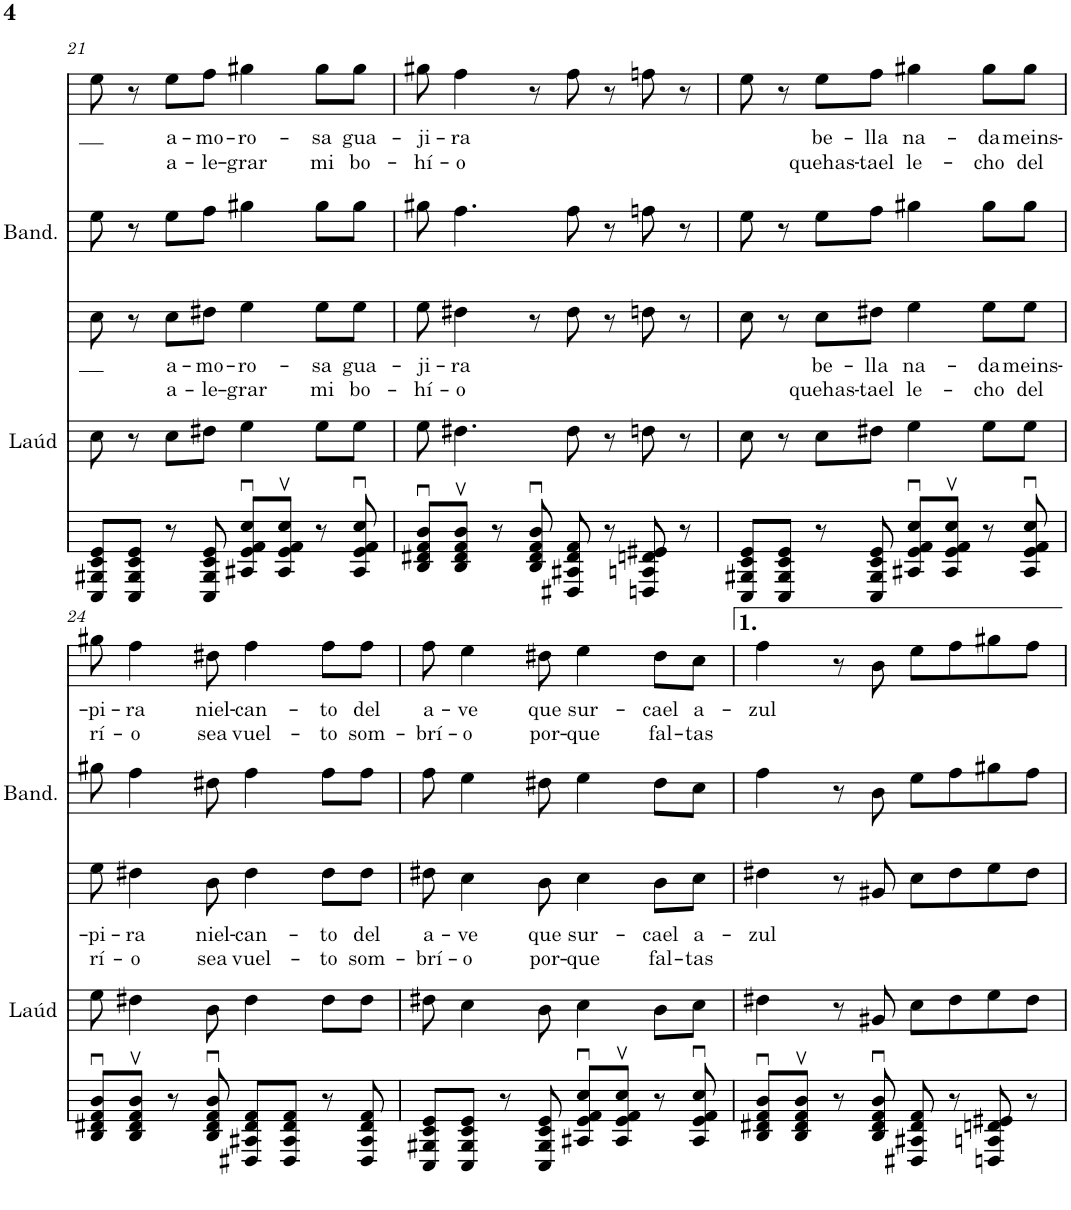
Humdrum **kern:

**kern	**kern	**kern	**text	**text	**kern	**kern	**text	**text
*part5	*part4	*part3	*part3	*part3	*part2	*part1	*part1	*part1
*staff5	*staff4	*staff3	*staff3	*staff3	*staff2	*staff1	*staff1	*staff1
*I"Guitarra	*I"Laúd	*I"Bajo	*	*	*I"Bandurria	*I"Barítono	*	*
*	*I'Laúd	*	*	*	*I'Band.	*	*	*
!!LO:PB:g=z
*clefGv2	*clefGv2	*clefGv2	*	*	*clefG2	*clefG2	*	*
*k[f#c#]	*k[f#c#]	*k[f#c#]	*	*	*k[f#c#]	*k[f#c#]	*	*
*M4/4	*M4/4	*M4/4	*	*	*M4/4	*M4/4	*	*
=21	=21	=21	=21	=21	=21	=21	=21	=21
8CC#/ 8GG#X/ 8C#/ 8E/L	8c#\	8c#\	.	.	8ee\	8ee\	.	.
8CC#/ 8GG#/ 8C#/ 8E/J	8r	8r	.	.	8r	8r	.	.
!	!	!	!LO:LY:b	!LO:LY:b	!	!	!LO:LY:b	!LO:LY:b
8r	8c#\L	8c#\L	a-	a-	8ee\L	8ee\L	a-	a-
!	!	!	!LO:LY:b	!LO:LY:b	!	!	!LO:LY:b	!LO:LY:b
8CC#/ 8GG#/ 8C#/ 8E/	8d#X\J	8d#X\J	-mo-	-le-	8ff#\J	8ff#\J	-mo-	-le-
!	!	!	!LO:LY:b	!LO:LY:b	!	!	!LO:LY:b	!LO:LY:b
8AA#X/u 8E/u 8F#/u 8c#/uL	4e\	4e\	-ro-	-grar	4gg#X\	4gg#X\	-ro-	-grar
8AA#/v 8E/v 8F#/v 8c#/vJ	.	.	.	.	.	.	.	.
!	!	!	!LO:LY:b	!LO:LY:b	!	!	!LO:LY:b	!LO:LY:b
8r	8e\L	8e\L	-sa	mi	8gg#\L	8gg#\L	-sa	mi
!	!	!	!LO:LY:b	!LO:LY:b	!	!	!LO:LY:b	!LO:LY:b
8AA#/u 8E/u 8F#/u 8c#/u	8e\J	8e\J	gua-	bo-	8gg#\J	8gg#\J	gua-	bo-
=22	=22	=22	=22	=22	=22	=22	=22	=22
!	!	!	!LO:LY:b	!LO:LY:b	!	!	!LO:LY:b	!LO:LY:b
8BB/u 8D#X/u 8F#/u 8B/uL	8e\	8e\	-ji-	-hí-	8gg#X\	8gg#X\	-ji-	-hí-
!	!	!	!LO:LY:b	!LO:LY:b	!	!	!LO:LY:b	!LO:LY:b
8BB/v 8D#/v 8F#/v 8B/vJ	4.d#X\	4d#X\	-ra	-o	4.ff#\	4ff#\	-ra	-o
8r	.	.	.	.	.	.	.	.
8BB/u 8D#/u 8F#/u 8B/u	.	8r	.	.	.	8r	.	.
8DD#X/ 8AA#X/ 8D#/ 8F#/	8d#\	8d#\	.	.	8ff#\	8ff#\	.	.
8r	8r	8r	.	.	8r	8r	.	.
8DDn/ 8AAn/ 8Dn/ 8E#X/	8dn\	8dn\	.	.	8ffn\	8ffn\	.	.
8r	8r	8r	.	.	8r	8r	.	.
=23	=23	=23	=23	=23	=23	=23	=23	=23
8CC#/ 8GG#X/ 8C#/ 8E/L	8c#\	8c#\	.	.	8ee\	8ee\	.	.
8CC#/ 8GG#/ 8C#/ 8E/J	8r	8r	.	.	8r	8r	.	.
!	!	!	!LO:LY:b	!LO:LY:b	!	!	!LO:LY:b	!LO:LY:b
8r	8c#\L	8c#\L	be-	quehas-	8ee\L	8ee\L	be-	quehas-
!	!	!	!LO:LY:b	!LO:LY:b	!	!	!LO:LY:b	!LO:LY:b
8CC#/ 8GG#/ 8C#/ 8E/	8d#X\J	8d#X\J	-lla	-tael	8ff#\J	8ff#\J	-lla	-tael
!	!	!	!LO:LY:b	!LO:LY:b	!	!	!LO:LY:b	!LO:LY:b
8AA#X/u 8E/u 8F#/u 8c#/uL	4e\	4e\	na-	le-	4gg#X\	4gg#X\	na-	le-
8AA#/v 8E/v 8F#/v 8c#/vJ	.	.	.	.	.	.	.	.
!	!	!	!LO:LY:b	!LO:LY:b	!	!	!LO:LY:b	!LO:LY:b
8r	8e\L	8e\L	-da	-cho	8gg#\L	8gg#\L	-da	-cho
!	!	!	!LO:LY:b	!LO:LY:b	!	!	!LO:LY:b	!LO:LY:b
8AA#/u 8E/u 8F#/u 8c#/u	8e\J	8e\J	meins-	del	8gg#\J	8gg#\J	meins-	del
!!LO:LB:g=z
=24	=24	=24	=24	=24	=24	=24	=24	=24
!	!	!	!LO:LY:b	!LO:LY:b	!	!	!LO:LY:b	!LO:LY:b
8BB/u 8D#X/u 8F#/u 8B/uL	8e\	8e\	-pi-	rí-	8gg#X\	8gg#X\	-pi-	rí-
!	!	!	!LO:LY:b	!LO:LY:b	!	!	!LO:LY:b	!LO:LY:b
8BB/v 8D#/v 8F#/v 8B/vJ	4d#X\	4d#X\	-ra	-o	4ff#\	4ff#\	-ra	-o
8r	.	.	.	.	.	.	.	.
!	!	!	!LO:LY:b	!LO:LY:b	!	!	!LO:LY:b	!LO:LY:b
8BB/u 8D#/u 8F#/u 8B/u	8B\	8B\	niel-	sea	8dd#X\	8dd#X\	niel-	sea
!	!	!	!LO:LY:b	!LO:LY:b	!	!	!LO:LY:b	!LO:LY:b
8DD#X/ 8AA#X/ 8D#/ 8F#/L	4d#\	4d#\	-can-	vuel-	4ff#\	4ff#\	-can-	vuel-
8DD#/ 8AA#/ 8D#/ 8F#/J	.	.	.	.	.	.	.	.
!	!	!	!LO:LY:b	!LO:LY:b	!	!	!LO:LY:b	!LO:LY:b
8r	8d#\L	8d#\L	-to	-to	8ff#\L	8ff#\L	-to	-to
!	!	!	!LO:LY:b	!LO:LY:b	!	!	!LO:LY:b	!LO:LY:b
8DD#/ 8AA#/ 8D#/ 8F#/	8d#\J	8d#\J	del	som-	8ff#\J	8ff#\J	del	som-
=25	=25	=25	=25	=25	=25	=25	=25	=25
!	!	!	!LO:LY:b	!LO:LY:b	!	!	!LO:LY:b	!LO:LY:b
8CC#/ 8GG#X/ 8C#/ 8E/L	8d#X\	8d#X\	a-	-brí-	8ff#\	8ff#\	a-	-brí-
!	!	!	!LO:LY:b	!LO:LY:b	!	!	!LO:LY:b	!LO:LY:b
8CC#/ 8GG#/ 8C#/ 8E/J	4c#\	4c#\	-ve	-o	4ee\	4ee\	-ve	-o
8r	.	.	.	.	.	.	.	.
!	!	!	!LO:LY:b	!LO:LY:b	!	!	!LO:LY:b	!LO:LY:b
8CC#/ 8GG#/ 8C#/ 8E/	8B\	8B\	que	por-	8dd#X\	8dd#X\	que	por-
!	!	!	!LO:LY:b	!LO:LY:b	!	!	!LO:LY:b	!LO:LY:b
8AA#X/u 8E/u 8F#/u 8c#/uL	4c#\	4c#\	sur-	-que	4ee\	4ee\	sur-	-que
8AA#/v 8E/v 8F#/v 8c#/vJ	.	.	.	.	.	.	.	.
!	!	!	!LO:LY:b	!LO:LY:b	!	!	!LO:LY:b	!LO:LY:b
8r	8B\L	8B\L	-cael	fal-	8dd#\L	8dd#\L	-cael	fal-
!	!	!	!LO:LY:b	!LO:LY:b	!	!	!LO:LY:b	!LO:LY:b
8AA#/u 8E/u 8F#/u 8c#/u	8c#\J	8c#\J	a-	-tas	8cc#\J	8cc#\J	a-	-tas
=26	=26	=26	=26	=26	=26	=26	=26	=26
!	!	!	!LO:LY:b	!	!	!	!LO:LY:b	!
8BB/u 8D#X/u 8F#/u 8B/uL	4d#X\	4d#X\	-zul	.	4ff#\	4ff#\	-zul	.
8BB/v 8D#/v 8F#/v 8B/vJ	.	.	.	.	.	.	.	.
8r	8r	8r	.	.	8r	8r	.	.
8BB/u 8D#/u 8F#/u 8B/u	8G#X/	8G#X/	.	.	8b\	8b\	.	.
8DD#X/ 8AA#X/ 8D#/ 8F#/	8c#\L	8c#\L	.	.	8ee\L	8ee\L	.	.
8r	8d#\	8d#\	.	.	8ff#\	8ff#\	.	.
8DDn/ 8AAn/ 8Dn/ 8E#X/	8e\	8e\	.	.	8gg#X\	8gg#X\	.	.
8r	8d#\J	8d#\J	.	.	8ff#\J	8ff#\J	.	.
=	=	=	=	=	=	=	=	=
*-	*-	*-	*-	*-	*-	*-	*-	*-
